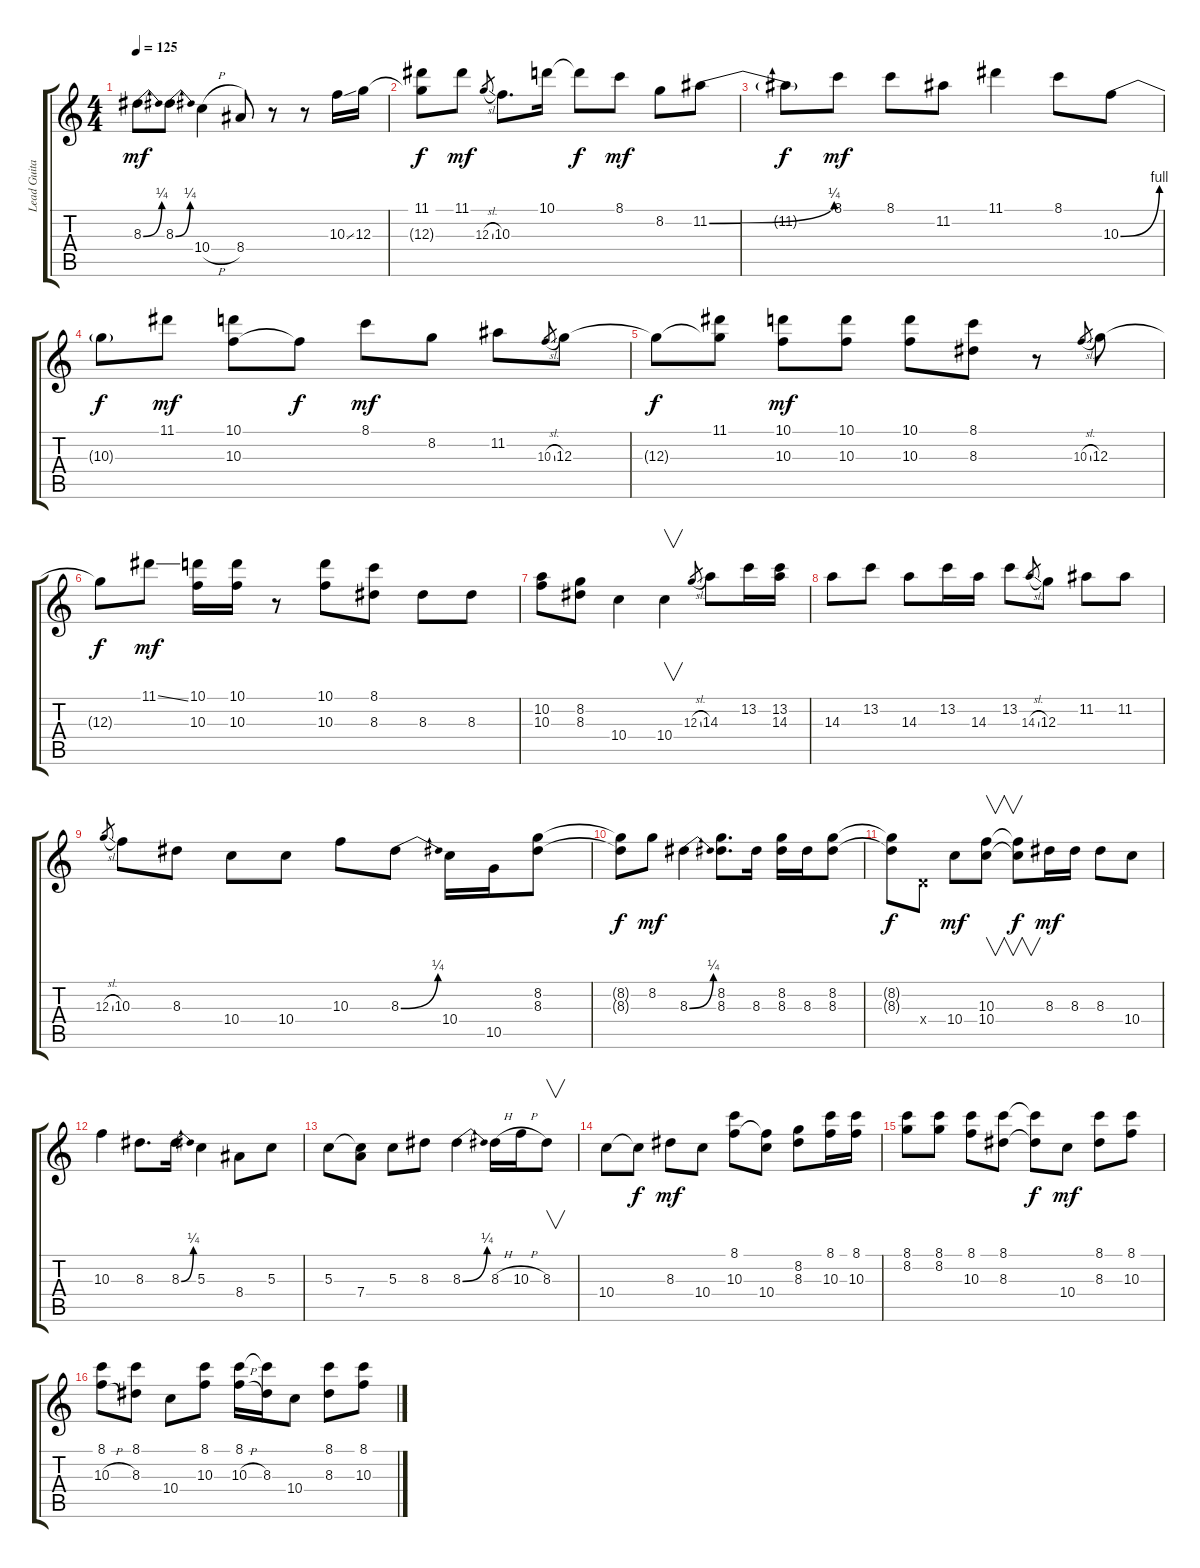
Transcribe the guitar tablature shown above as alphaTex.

\track ("Lead Guitar" "Lead Guita") {instrument distortionguitar}
\staff {score tabs}
\tuning (E4 B3 G3 D3 A2 E2) {hide}
\ts (4 4)
\tempo 125
\clef g2
\ks c
8.3{be (bend 0 0 60 1)}.8{dy mf} 8.3{be (bend 0 0 60 1)}.8 10.4{h}.4 8.4.8 r.8 r.8 10.3{ss}.16 12.3.16 |
(11.1 12.3{t}).8{dy f} 11.1.8{dy mf} 12.3{sl}.8{gr} 10.3.8{d} 10.1.16 10.1{t}.8{dy f} 8.1.8{dy mf} 8.2.8 11.2{be (bend 0 0 60 1)}.8 |
11.2{t}.8{dy f} 8.1.8{dy mf} 8.1.8 11.2.8 11.1.4 8.1.8 10.3{be (bend 0 0 60 4)}.8 |
10.3{t}.8{dy f} 11.1.8{dy mf} (10.1 10.3).8 10.3{t}.8{dy f} 8.1.8{dy mf} 8.2.8 11.2.8 10.3{sl}.8{gr} 12.3.8 |
12.3{t}.8{dy f} (11.1 12.3{t}).8 (10.1 10.3).8{dy mf} (10.1 10.3).8 (10.1 10.3).8 (8.1 8.3).8 r.8 10.3{sl}.8{gr} 12.3.8 |
12.3{t}.8{dy f} 11.1{ss}.8{dy mf} (10.1 10.3).16 (10.1 10.3).16 r.8 (10.1 10.3).8 (8.1 8.3).8 8.3.8 8.3.8 |
(10.2 10.3).8 (8.2 8.3).8 10.4.4 10.4.4{v} 12.3{sl}.8{gr} 14.3.8 13.2.16 (13.2 14.3).16 |
14.3.8 13.2.8 14.3.8 13.2.16 14.3.16 13.2.8 14.3{sl}.8{gr} 12.3.8 11.2.8 11.2.8 |
12.3{sl}.8{gr} 10.3.8 8.3.8 10.4.8 10.4.8 10.3.8 8.3{be (bend 0 0 60 1)}.8 10.4.16 10.5.16 (8.2 8.3).8 |
(8.2{t} 8.3{t}).8{dy f} 8.2.8{dy mf} 8.3{be (bend 0 0 60 1)}.4 (8.2 8.3).8{d} 8.3.16 (8.2 8.3).16 8.3.16 (8.2 8.3).8 |
(8.2{t} 8.3{t}).8{dy f} 0.4{x}.8 10.4.8{dy mf} (10.3 10.4).8{v} (10.3{t} 10.4{t}).8{v dy f} 8.3.16{dy mf} 8.3.16 8.3.8 10.4.8 |
10.3.4 8.3.8{d} 8.3{be (bend 0 0 60 1)}.16 5.3.4 8.4.8 5.3.8 |
5.3.8 (5.3{t} 7.4).8 5.3.8 8.3.8 8.3{be (bend 0 0 60 1)}.4 8.3{h}.16 10.3{h}.16 8.3.8{v} |
10.4.8 10.4{t}.8{dy f} 8.3.8{dy mf} 10.4.8 (8.1 10.3).8 (10.3{t} 10.4).8 (8.2 8.3).8 (8.1 10.3).16 (8.1 10.3).16 |
(8.1 8.2).8 (8.1 8.2).8 (8.1 10.3).8 (8.1 8.3).8 (8.1{t} 8.3{t}).8{dy f} 10.4.8{dy mf} (8.1 8.3).8 (8.1 10.3).8 |
(8.1 10.3{h}).8 (8.1 8.3).8 10.4.8 (8.1 10.3).8 (8.1 10.3{h}).16 (8.1{t} 8.3).16 10.4.8 (8.1 8.3).8 (8.1 10.3).8
